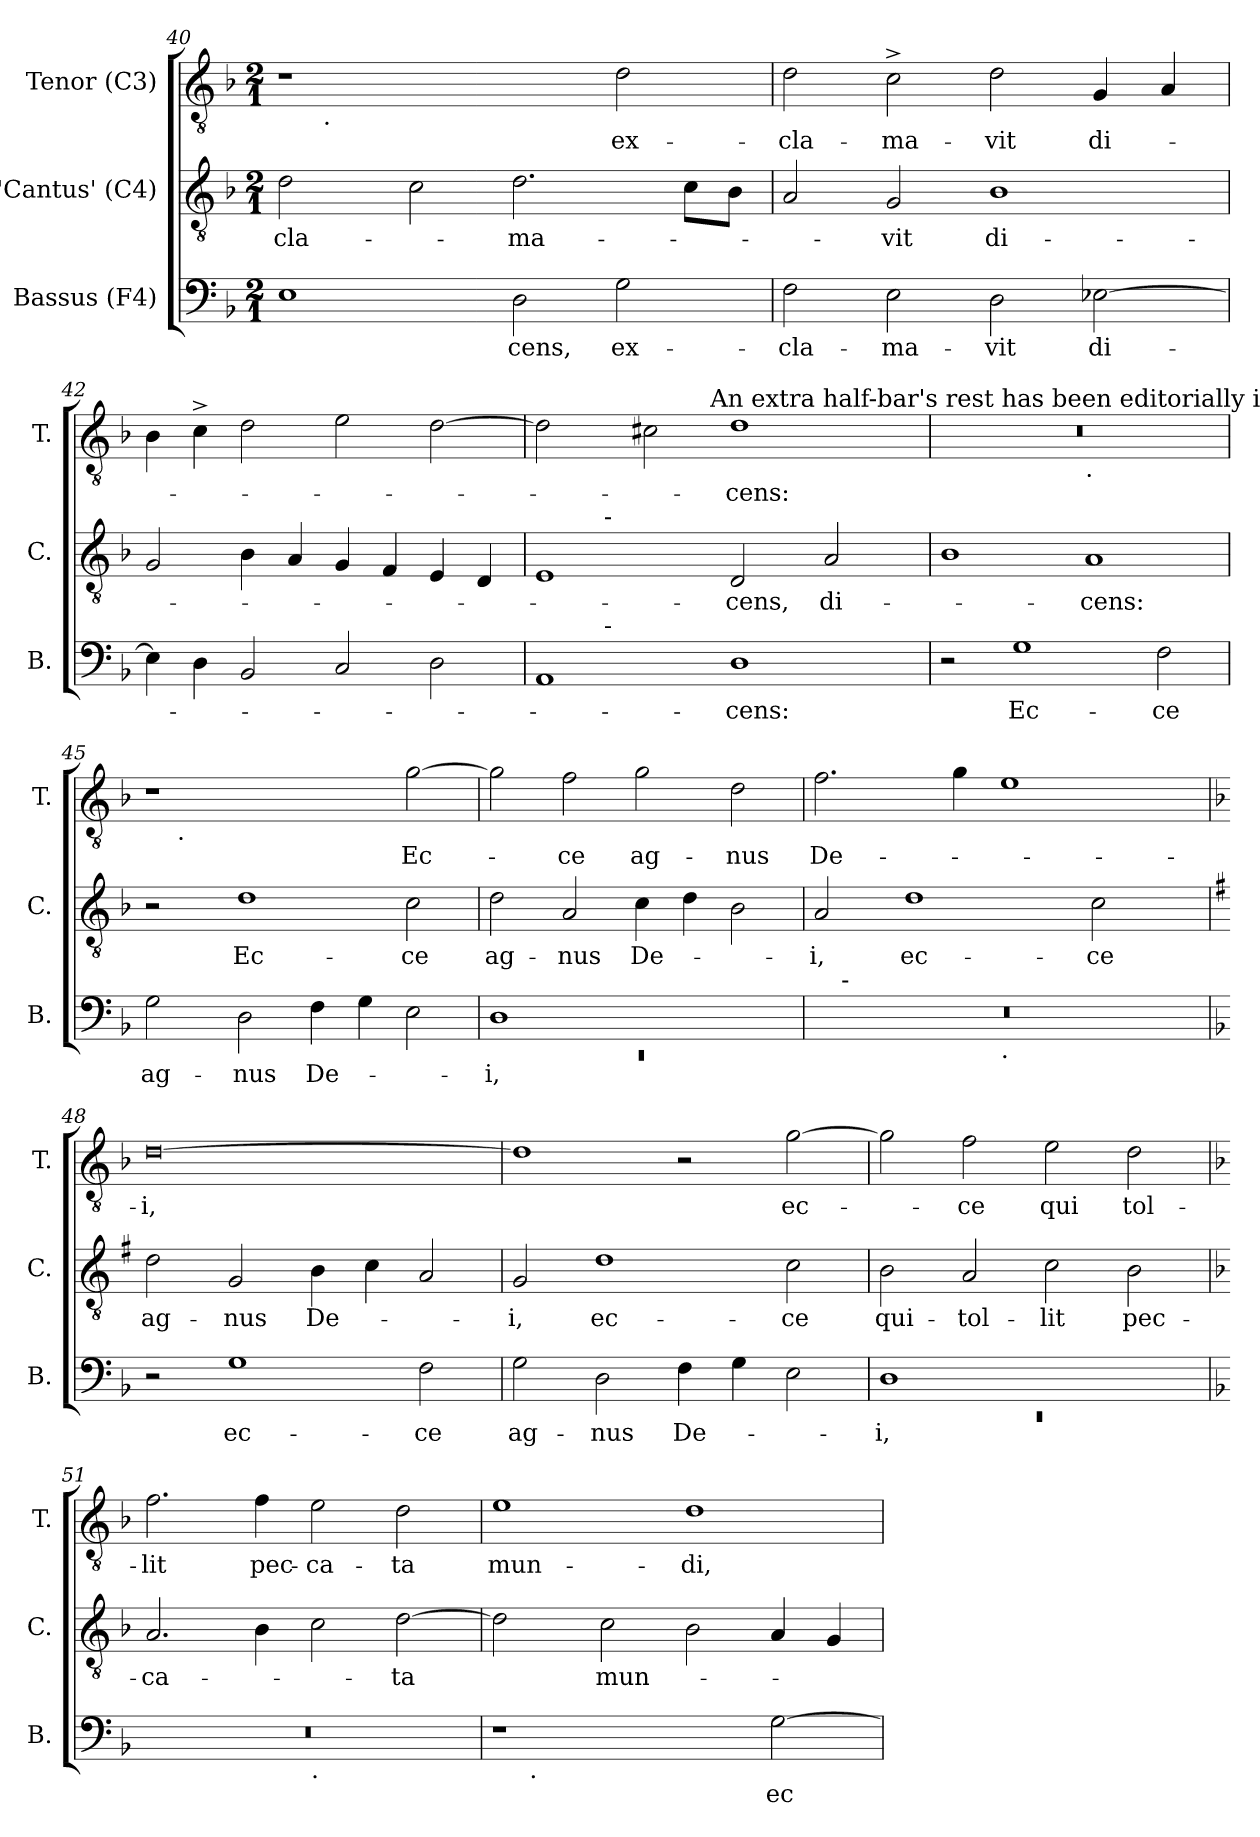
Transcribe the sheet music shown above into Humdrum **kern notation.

**kern	**text	**kern	**text	**kern	**text
*part3	*part3	*part2	*part2	*part1	*part1
*staff3	*staff3	*staff2	*staff2	*staff1	*staff1
*I"Bassus (F4)	*	*I"'Cantus' (C4)	*	*I"Tenor (C3)	*
*I'B.	*	*I'C.	*	*I'T.	*
*clefF4	*	*clefGv2	*	*clefGv2	*
*k[b-]	*	*k[b-]	*	*k[b-]	*
*F:	*	*F:	*	*F:	*
*M2/1	*	*M2/1	*	*M2/1	*
=40	=40	=40	=40	=40	=40
!	!	!	!LO:LY:b	!	!
*	*	*	*	*^	*
1E	.	2d\	-cla-	1r	8ryy	.
!	!	!	!	!	!LO:TX:b:t=.	!
.	.	.	.	.	1...ryy	.
.	.	2c\	.	.	.	.
!	!LO:LY:b	!	!LO:LY:b	!	!	!
2D\	-cens,	2.d\	-ma-	2ryy	.	.
!	!LO:LY:b	!	!	!	!	!LO:LY:b
2G\	ex-	.	.	2d\	.	ex-
.	.	8c\L	.	.	.	.
.	.	8B-\J	.	.	.	.
=41	=41	=41	=41	=41	=41	=41
!	!LO:LY:b	!	!	!	!	!LO:LY:b
*	*	*	*	*v	*v	*
2F\	-cla-	2A/	.	2d\	-cla-
!	!LO:LY:b	!	!LO:LY:b	!	!LO:LY:b
2E\	-ma-	2G/	-vit	2c^>\	-ma-
!	!LO:LY:b	!	!LO:LY:b	!	!LO:LY:b
2D\	-vit	1B-	di-	2d\	-vit
!	!LO:LY:b	!	!	!	!LO:LY:b
[>2E-X\	di-	.	.	4G/	di-
.	.	.	.	4A/	.
=42	=42	=42	=42	=42	=42
4E-\]	.	2G/	.	4B-\	.
4D\	.	.	.	4c^>\	.
2BB-/	.	4B-\	.	2d\	.
.	.	4A/	.	.	.
2C/	.	4G/	.	2e\	.
.	.	4F/	.	.	.
2D\	.	4E/	.	[<2d\	.
.	.	4D/	.	.	.
!!LO:LB:g=z
=43	=43	=43	=43	=43	=43
*^	*	*^	*	*^	*
1AA	4ryy	.	1E	4ryy	.	2d\]	2...ryy	.
.	16ryy	.	.	16ryy	.	.	.	.
!	!	!	!	!LO:TX:a:t=-	!	!	!	!
!	!LO:TX:a:t=-	!	!	!	!	!	!	!
.	1ryy	.	.	1ryy	.	.	.	.
.	.	.	.	.	.	2c#\	.	.
!	!	!	!	!	!	!	!LO:TX:a:t=An extra half-bar's rest has been editorially inserted inTenor here.	!
.	.	.	.	.	.	.	1ryy	.
!	!	!LO:LY:b	!	!	!LO:LY:b	!	!	!LO:LY:b
1D	.	-cens:	2D/	.	-cens,	1d	.	-cens:
.	2ryy	.	.	2ryy	.	.	.	.
!	!	!	!	!	!LO:LY:b	!	!	!
.	.	.	2A/	.	di-	.	.	.
.	8.ryy	.	.	8.ryy	.	.	.	.
.	.	.	.	.	.	.	16ryy	.
*v	*v	*	*	*	*	*	*	*
*	*	*v	*v	*	*	*	*
=44	=44	=44	=44	=44	=44	=44
2r	.	1B-	.	0r	1ryy	.
!	!LO:LY:b	!	!	!	!	!
1G	Ec-	.	.	.	.	.
!	!	!	!	!	!LO:TX:b:t=.	!
!	!	!	!LO:LY:b	!	!	!
.	.	1A	-cens:	.	1ryy	.
!	!LO:LY:b	!	!	!	!	!
2F\	-ce	.	.	.	.	.
=45	=45	=45	=45	=45	=45	=45
!	!LO:LY:b	!	!	!	!	!
2G\	ag-	2r	.	1r	8ryy	.
!	!	!	!	!	!LO:TX:b:t=.	!
.	.	.	.	.	1...ryy	.
!	!LO:LY:b	!	!LO:LY:b	!	!	!
2D\	-nus	1d	Ec-	.	.	.
!	!LO:LY:b	!	!	!	!	!
4F\	De-	.	.	2ryy	.	.
4G\	.	.	.	.	.	.
!	!	!	!LO:LY:b	!	!	!LO:LY:b
2E\	.	2c\	-ce	[>2g\	.	Ec-
=46	=46	=46	=46	=46	=46	=46
*^	*	*	*	*	*	*
!	!LO:N:vis=1	!LO:LY:b	!	!LO:LY:b	!	!	!
*	*	*	*	*	*v	*v	*
1D	0rEE	-i,	2d\	ag-	2g\]	.
!	!	!	!	!LO:LY:b	!	!LO:LY:b
.	.	.	2A/	-nus	2f\	-ce
!	!	!	!	!LO:LY:b	!	!LO:LY:b
1ryy	.	.	4c\	De-	2g\	ag-
.	.	.	4d\	.	.	.
!	!	!	!	!	!	!LO:LY:b
.	.	.	2B-\	.	2d\	-nus
*v	*v	*	*	*	*	*
!!LO:LB:g=z
=47	=47	=47	=47	=47	=47
!	!	!	!LO:LY:b	!	!LO:LY:b
*^	*	*	*	*	*
*	*^	*	*	*	*	*
0r	16.ryy	1ryy	.	2A/	-i,	2.f\	De-
!	!LO:TX:a:t=-	!	!	!	!	!	!
.	1ryy	.	.	.	.	.	.
!	!	!	!	!	!LO:LY:b	!	!
.	.	.	.	1d	ec-	.	.
.	.	.	.	.	.	4g\	.
!	!	!LO:TX:b:t=.	!	!	!	!	!
.	.	1ryy	.	.	.	1e	.
.	2ryy	.	.	.	.	.	.
!	!	!	!	!	!LO:LY:b	!	!
.	.	.	.	2c\	-ce	.	.
.	4ryy	.	.	.	.	.	.
.	8ryy	.	.	.	.	.	.
.	32ryy	.	.	.	.	.	.
*v	*v	*v	*	*	*	*	*
=48	=48	=48	=48	=48	=48
*	*	*k[f#]	*	*	*
*	*	*G:	*	*	*
*^	*	*	*	*	*
*	*^	*	*	*	*	*
!	!	!	!	!	!LO:LY:b	!	!LO:LY:b:rj
*v	*v	*v	*	*	*	*	*
2r	.	2d\	ag-	[>0d	-i,
!	!LO:LY:b	!	!LO:LY:b	!	!
1G	ec-	2G/	-nus	.	.
!	!	!	!LO:LY:b	!	!
.	.	4B\	De-	.	.
.	.	4c\	.	.	.
!	!LO:LY:b	!	!	!	!
2F\	-ce	2A/	.	.	.
=49	=49	=49	=49	=49	=49
!	!LO:LY:b	!	!LO:LY:b	!	!
2G\	ag-	2G/	-i,	1d]	.
!	!LO:LY:b	!	!LO:LY:b	!	!
2D\	-nus	1d	ec-	.	.
!	!LO:LY:b	!	!	!	!
4F\	De-	.	.	2r	.
4G\	.	.	.	.	.
!	!	!	!LO:LY:b	!	!LO:LY:b
2E\	.	2c\	-ce	[>2g\	ec-
=50	=50	=50	=50	=50	=50
*^	*	*	*	*	*
!	!LO:N:vis=1	!LO:LY:b	!	!LO:LY:b	!	!
1D	0rEE	-i,	2B\	qui-	2g\]	.
!	!	!	!	!LO:LY:b	!	!LO:LY:b
.	.	.	2A/	-tol-	2f\	-ce
!	!	!	!	!LO:LY:b	!	!LO:LY:b
1ryy	.	.	2c\	-lit	2e\	qui
!	!	!	!	!LO:LY:b	!	!LO:LY:b
.	.	.	2B\	pec-	2d\	tol-
!!LO:PB:g=z
=51	=51	=51	=51	=51	=51	=51
*	*	*	*k[b-]	*	*	*
*	*	*	*F:	*	*	*
!	!	!	!	!LO:LY:b	!	!LO:LY:b
0r	1ryy	.	2.A/	-ca-	2.f\	-lit
!	!	!	!	!	!	!LO:LY:b
.	.	.	4B-\	.	4f\	pec-
!	!LO:TX:b:t=.	!	!	!	!	!
!	!	!	!	!	!	!LO:LY:b:rj
.	1ryy	.	2c\	.	2e\	-ca-
!	!	!	!	!LO:LY:b	!	!LO:LY:b
.	.	.	[>2d\	-ta	2d\	-ta
=52	=52	=52	=52	=52	=52	=52
!	!	!	!	!	!	!LO:LY:b
1r	8ryy	.	2d\]	.	1e	mun-
!	!LO:TX:b:t=.	!	!	!	!	!
.	1...ryy	.	.	.	.	.
!	!	!	!	!LO:LY:b	!	!
.	.	.	2c\	mun-	.	.
!	!	!	!	!	!	!LO:LY:b
2ryy	.	.	2B-\	.	1d	-di,
!	!	!LO:LY:b	!	!	!	!
[>2G\	.	ec-	4A/	.	.	.
.	.	.	4G/	.	.	.
*v	*v	*	*	*	*	*
=	=	=	=	=	=
*-	*-	*-	*-	*-	*-
